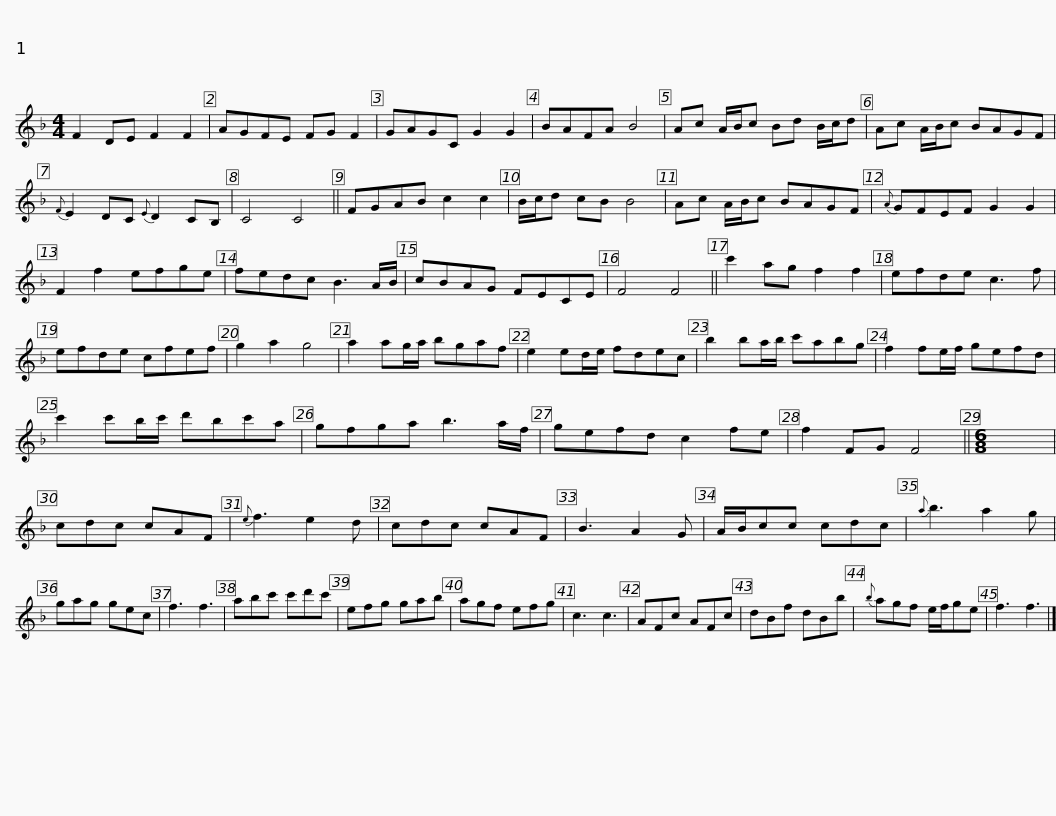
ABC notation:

X:1
L:1/8
M:4/4
I:linebreak $
K:F
V:1 treble
V:1
 F2 DE F2 F2 | AGFE FG F2 | GAGC G2 G2 | BAFA B4 | Ac A/B/c Bd B/c/d | %5
 Ac A/B/c BAGF |${F} E2 DC{E} D2 CB, | C4 C4 || FGAB c2 c2 | B/c/d cB B4 | %10
 Ac A/B/c BAGF |{A} GFEF G2 G2 |$ F2 f2 efge | fedc B3 A/B/ | cBAG FECE | %15
 F4 F4 || c'2 ag f2 f2 | efde c3 f | efde cfef |$ g2 a2 g4 | %20
 a2 ag/a/ bgaf | e2 ed/e/ fdec | b2 ba/b/ c'abg | f2 fe/f/ gefd |$ c'2 c'b/c'/ d'bc'a | %25
 gfga b3 a/f/ | gefd c2 fe | f2 FG F4 ||[M:6/8] x6 | cdc cAF | %30
{e} f3 e2 d |$ cdc cAF | B3 A2 G | A/B/cc cdc |{a} b3 a2 g | %35
 gag gec | f3 f3 | abc' c'd'c' | efg gab |$ agf efg | %40
 c3 c3 | AFc AFc | dBf dBb |{b} agf e/f/ge | f3 f3 |] %45
